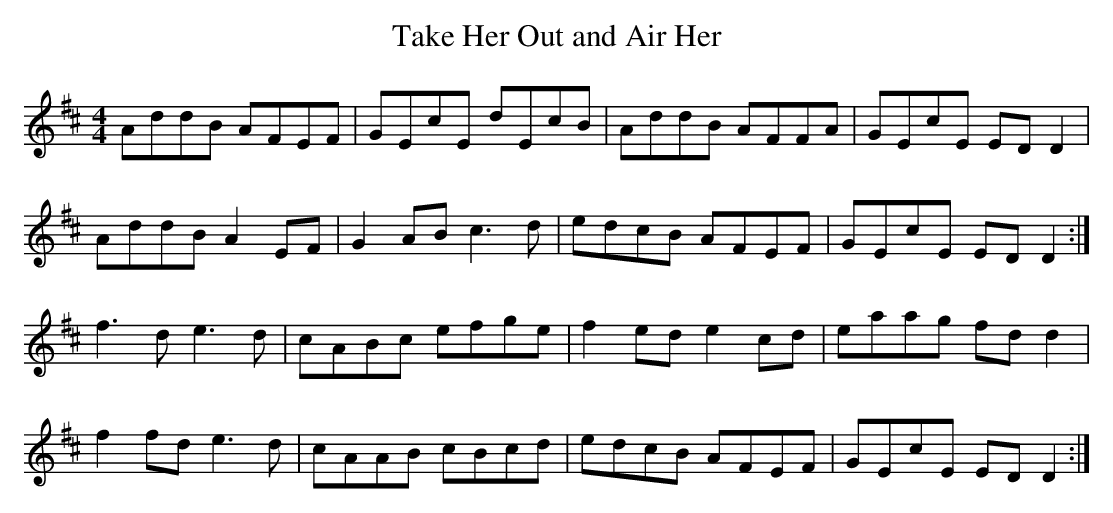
X:1
T: Take Her Out and Air Her
L: 1/8
M: 4/4
K: D
AddB AFEF | GEcE dEcB | AddB AFFA | GEcE ED D2 |
AddB A2 EF | G2 AB c3 d | edcB AFEF | GEcE ED D2 :|
f3 d e3 d | cABc efge | f2 ed e2 cd | eaag fd d2 |
f2 fd e3 d | cAAB cBcd | edcB AFEF | GEcE ED D2 :|
